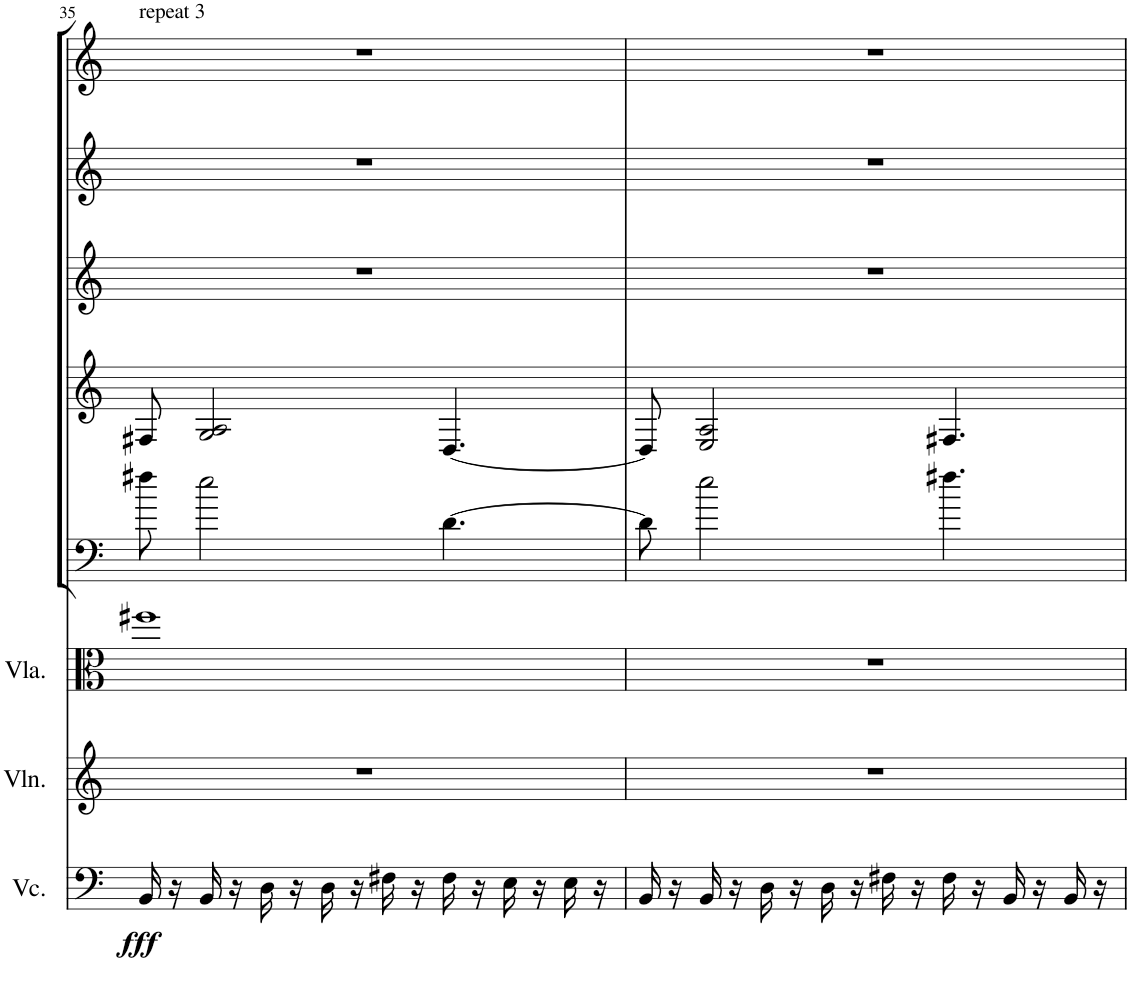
**kern	**dynam	**kern	**kern	**kern	**kern	**kern	**kern	**kern
*part8	*part8	*part7	*part6	*part5	*part4	*part3	*part2	*part1
*staff8	*staff8	*staff7	*staff6	*staff5	*staff4	*staff3	*staff2	*staff1
*I"Violoncello	*	*I"Violin	*I"Viola	*I"Bassoon	*I"Horn in F	*I"Bb Clarinet	*I"Oboe	*I"Flute
*I'Vc.	*	*I'Vln.	*I'Vla.	*I'Bsn	*I'Hn	*I'Cl	*I'Ob	*I'Fl
!!LO:PB:g=z
*clefF4	*	*clefG2	*clefC3	*clefF4	*clefG2	*clefG2	*clefG2	*clefG2
*	*	*	*	*	*ITrd4c7	*ITrd1c2	*	*
*k[]	*	*k[]	*k[]	*k[]	*k[]	*k[]	*k[]	*k[]
*M4/4	*	*M4/4	*M4/4	*M4/4	*M4/4	*M4/4	*M4/4	*M4/4
=35	=35	=35	=35	=35	=35	=35	=35	=35
!	!	!	!	!	!	!	!	!LO:TX:a:t=repeat 3
!	!LO:DY:b	!	!	!	!	!	!	!
16BB/	fff	1r	1ff#X	8ff#X\	8F#X/	1r	1r	1r
16r	.	.	.	.	.	.	.	.
16BB/	.	.	.	2ee\	2G/ 2A/	.	.	.
16r	.	.	.	.	.	.	.	.
16D\	.	.	.	.	.	.	.	.
16r	.	.	.	.	.	.	.	.
16D\	.	.	.	.	.	.	.	.
16r	.	.	.	.	.	.	.	.
16F#X\	.	.	.	.	.	.	.	.
16r	.	.	.	.	.	.	.	.
16F#\	.	.	.	[4.d\	[4.D/	.	.	.
16r	.	.	.	.	.	.	.	.
16E\	.	.	.	.	.	.	.	.
16r	.	.	.	.	.	.	.	.
16E\	.	.	.	.	.	.	.	.
16r	.	.	.	.	.	.	.	.
=36	=36	=36	=36	=36	=36	=36	=36	=36
16BB/	.	1r	1r	8d\]	8D/]	1r	1r	1r
16r	.	.	.	.	.	.	.	.
16BB/	.	.	.	2ee\	2E/ 2A/	.	.	.
16r	.	.	.	.	.	.	.	.
16D\	.	.	.	.	.	.	.	.
16r	.	.	.	.	.	.	.	.
16D\	.	.	.	.	.	.	.	.
16r	.	.	.	.	.	.	.	.
16F#X\	.	.	.	.	.	.	.	.
16r	.	.	.	.	.	.	.	.
16F#\	.	.	.	4.ff#X\	4.F#X/	.	.	.
16r	.	.	.	.	.	.	.	.
16BB/	.	.	.	.	.	.	.	.
16r	.	.	.	.	.	.	.	.
16BB/	.	.	.	.	.	.	.	.
16r	.	.	.	.	.	.	.	.
=	=	=	=	=	=	=	=	=
*-	*-	*-	*-	*-	*-	*-	*-	*-
